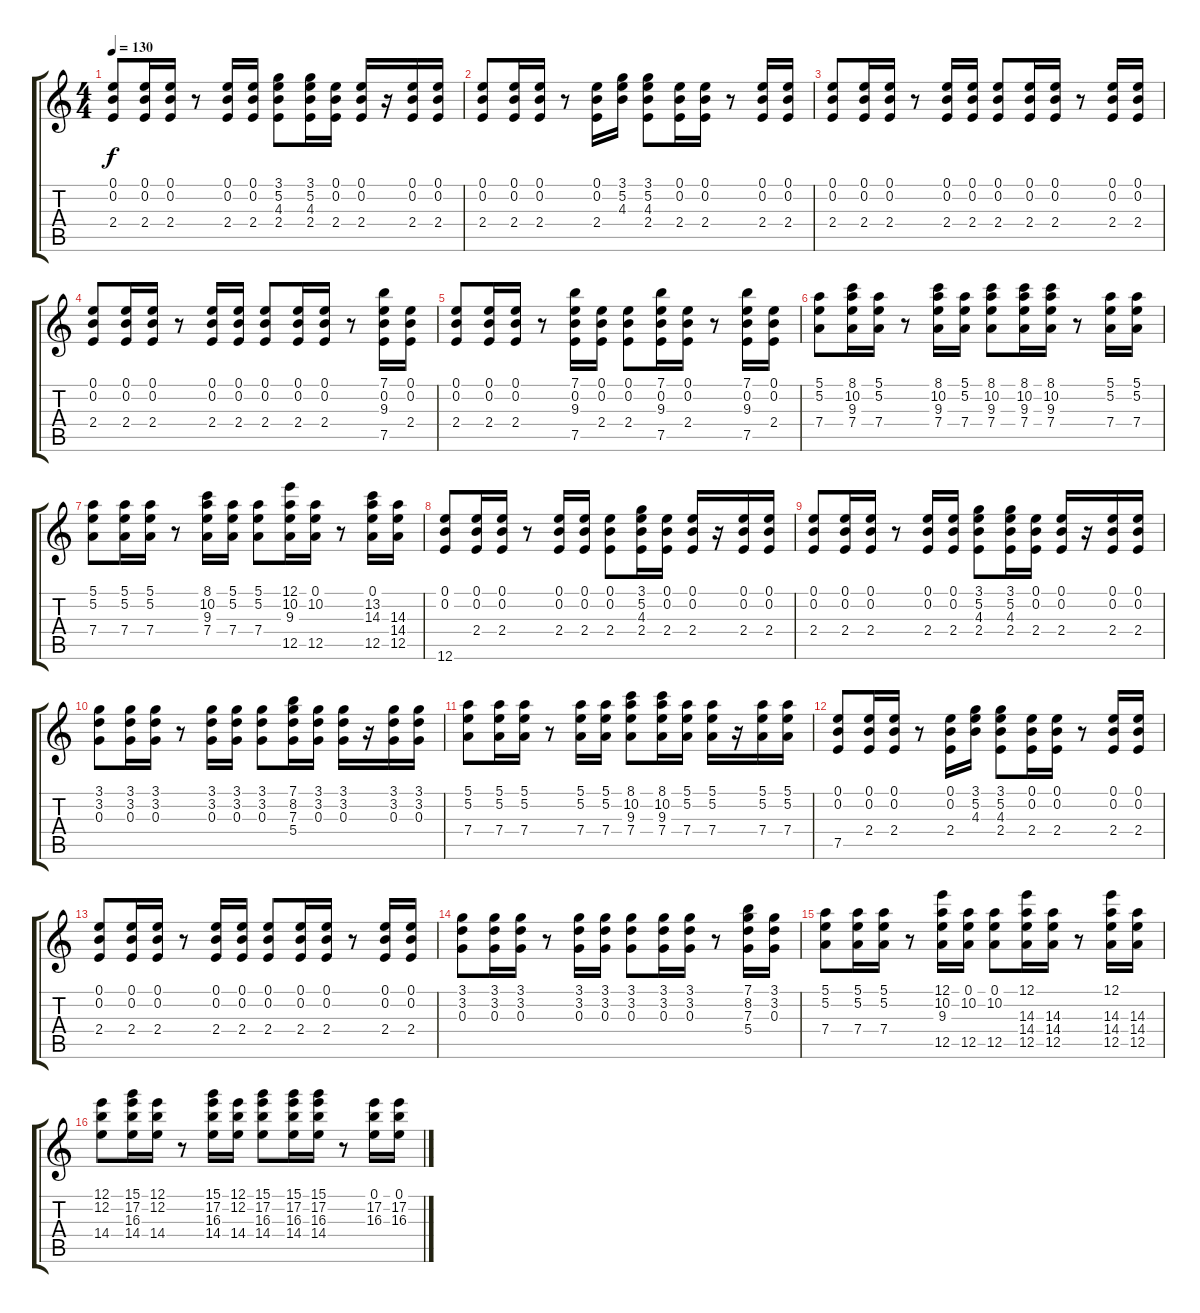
\track "" {instrument acousticguitarsteel}
\staff {score tabs}
\tuning (E4 B3 G3 D3 A2 E2) {hide}
\ts (4 4)
\tempo 130
\clef g2
\ks c
(0.1 0.2 2.4).8{dy f} (0.1 0.2 2.4).16 (0.1 0.2 2.4).16 r.8 (0.1 0.2 2.4).16 (0.1 0.2 2.4).16 (3.1 5.2 4.3 2.4).8 (3.1 5.2 4.3 2.4).16 (0.1 0.2 2.4).16 (0.1 0.2 2.4).16 r.16 (0.1 0.2 2.4).16 (0.1 0.2 2.4).16 |
(0.1 0.2 2.4).8 (0.1 0.2 2.4).16 (0.1 0.2 2.4).16 r.8 (0.1 0.2 2.4).16 (3.1 5.2 4.3).16 (3.1 5.2 4.3 2.4).8 (0.1 0.2 2.4).16 (0.1 0.2 2.4).16 r.8 (0.1 0.2 2.4).16 (0.1 0.2 2.4).16 |
(0.1 0.2 2.4).8 (0.1 0.2 2.4).16 (0.1 0.2 2.4).16 r.8 (0.1 0.2 2.4).16 (0.1 0.2 2.4).16 (0.1 0.2 2.4).8 (0.1 0.2 2.4).16 (0.1 0.2 2.4).16 r.8 (0.1 0.2 2.4).16 (0.1 0.2 2.4).16 |
(0.1 0.2 2.4).8 (0.1 0.2 2.4).16 (0.1 0.2 2.4).16 r.8 (0.1 0.2 2.4).16 (0.1 0.2 2.4).16 (0.1 0.2 2.4).8 (0.1 0.2 2.4).16 (0.1 0.2 2.4).16 r.8 (7.1 0.2 9.3 7.5).16 (0.1 0.2 2.4).16 |
(0.1 0.2 2.4).8 (0.1 0.2 2.4).16 (0.1 0.2 2.4).16 r.8 (7.1 0.2 9.3 7.5).16 (0.1 0.2 2.4).16 (0.1 0.2 2.4).8 (7.1 0.2 9.3 7.5).16 (0.1 0.2 2.4).16 r.8 (7.1 0.2 9.3 7.5).16 (0.1 0.2 2.4).16 |
(5.1 5.2 7.4).8 (8.1 10.2 9.3 7.4).16 (5.1 5.2 7.4).16 r.8 (8.1 10.2 9.3 7.4).16 (5.1 5.2 7.4).16 (8.1 10.2 9.3 7.4).8 (8.1 10.2 9.3 7.4).16 (8.1 10.2 9.3 7.4).16 r.8 (5.1 5.2 7.4).16 (5.1 5.2 7.4).16 |
(5.1 5.2 7.4).8 (5.1 5.2 7.4).16 (5.1 5.2 7.4).16 r.8 (8.1 10.2 9.3 7.4).16 (5.1 5.2 7.4).16 (5.1 5.2 7.4).8 (12.1 10.2 9.3 12.5).16 (0.1 10.2 12.5).16 r.8 (0.1 13.2 14.3 12.5).16 (14.3 14.4 12.5).16 |
(0.1 0.2 12.6).8 (0.1 0.2 2.4).16 (0.1 0.2 2.4).16 r.8 (0.1 0.2 2.4).16 (0.1 0.2 2.4).16 (0.1 0.2 2.4).8 (3.1 5.2 4.3 2.4).16 (0.1 0.2 2.4).16 (0.1 0.2 2.4).16 r.16 (0.1 0.2 2.4).16 (0.1 0.2 2.4).16 |
(0.1 0.2 2.4).8 (0.1 0.2 2.4).16 (0.1 0.2 2.4).16 r.8 (0.1 0.2 2.4).16 (0.1 0.2 2.4).16 (3.1 5.2 4.3 2.4).8 (3.1 5.2 4.3 2.4).16 (0.1 0.2 2.4).16 (0.1 0.2 2.4).16 r.16 (0.1 0.2 2.4).16 (0.1 0.2 2.4).16 |
(3.1 3.2 0.3).8 (3.1 3.2 0.3).16 (3.1 3.2 0.3).16 r.8 (3.1 3.2 0.3).16 (3.1 3.2 0.3).16 (3.1 3.2 0.3).8 (7.1 8.2 7.3 5.4).16 (3.1 3.2 0.3).16 (3.1 3.2 0.3).16 r.16 (3.1 3.2 0.3).16 (3.1 3.2 0.3).16 |
(5.1 5.2 7.4).8 (5.1 5.2 7.4).16 (5.1 5.2 7.4).16 r.8 (5.1 5.2 7.4).16 (5.1 5.2 7.4).16 (8.1 10.2 9.3 7.4).8 (8.1 10.2 9.3 7.4).16 (5.1 5.2 7.4).16 (5.1 5.2 7.4).16 r.16 (5.1 5.2 7.4).16 (5.1 5.2 7.4).16 |
(0.1 0.2 7.5).8 (0.1 0.2 2.4).16 (0.1 0.2 2.4).16 r.8 (0.1 0.2 2.4).16 (3.1 5.2 4.3).16 (3.1 5.2 4.3 2.4).8 (0.1 0.2 2.4).16 (0.1 0.2 2.4).16 r.8 (0.1 0.2 2.4).16 (0.1 0.2 2.4).16 |
(0.1 0.2 2.4).8 (0.1 0.2 2.4).16 (0.1 0.2 2.4).16 r.8 (0.1 0.2 2.4).16 (0.1 0.2 2.4).16 (0.1 0.2 2.4).8 (0.1 0.2 2.4).16 (0.1 0.2 2.4).16 r.8 (0.1 0.2 2.4).16 (0.1 0.2 2.4).16 |
(3.1 3.2 0.3).8 (3.1 3.2 0.3).16 (3.1 3.2 0.3).16 r.8 (3.1 3.2 0.3).16 (3.1 3.2 0.3).16 (3.1 3.2 0.3).8 (3.1 3.2 0.3).16 (3.1 3.2 0.3).16 r.8 (7.1 8.2 7.3 5.4).16 (3.1 3.2 0.3).16 |
(5.1 5.2 7.4).8 (5.1 5.2 7.4).16 (5.1 5.2 7.4).16 r.8 (12.1 10.2 9.3 12.5).16 (0.1 10.2 12.5).16 (0.1 10.2 12.5).8 (12.1 14.3 14.4 12.5).16 (14.3 14.4 12.5).16 r.8 (12.1 14.3 14.4 12.5).16 (14.3 14.4 12.5).16 |
(12.1 12.2 14.4).8 (15.1 17.2 16.3 14.4).16 (12.1 12.2 14.4).16 r.8 (15.1 17.2 16.3 14.4).16 (12.1 12.2 14.4).16 (15.1 17.2 16.3 14.4).8 (15.1 17.2 16.3 14.4).16 (15.1 17.2 16.3 14.4).16 r.8 (0.1 17.2 16.3).16 (0.1 17.2 16.3).16
